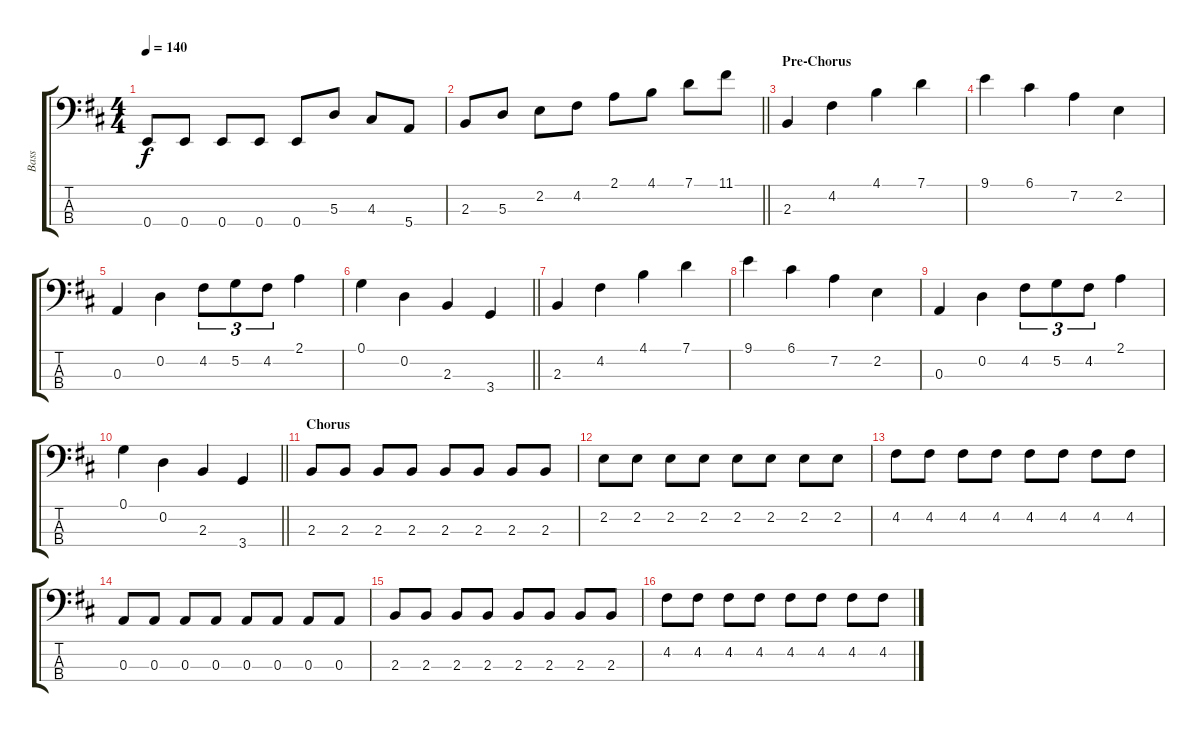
\track ("Bass" "Bass") {instrument electricbassfinger}
\staff {score tabs}
\tuning (G2 D2 A1 E1) {hide}
\ts (4 4)
\tempo 140
\clef f4
\ks d
0.4.8{dy f} 0.4.8 0.4.8 0.4.8 0.4.8 5.3.8 4.3.8 5.4.8 |
\barLineRight lightlight
2.3.8 5.3.8 2.2.8 4.2.8 2.1.8 4.1.8 7.1.8 11.1.8 |
\section ("" "Pre-Chorus")
2.3.4 4.2.4 4.1.4 7.1.4 |
9.1.4 6.1.4 7.2.4 2.2.4 |
0.3.4 0.2.4 4.2.8{tu (3 2)} 5.2.8{tu (3 2)} 4.2.8{tu (3 2)} 2.1.4 |
\barLineRight lightlight
0.1.4 0.2.4 2.3.4 3.4.4 |
2.3.4 4.2.4 4.1.4 7.1.4 |
9.1.4 6.1.4 7.2.4 2.2.4 |
0.3.4 0.2.4 4.2.8{tu (3 2)} 5.2.8{tu (3 2)} 4.2.8{tu (3 2)} 2.1.4 |
\barLineRight lightlight
0.1.4 0.2.4 2.3.4 3.4.4 |
\section ("" "Chorus")
2.3.8 2.3.8 2.3.8 2.3.8 2.3.8 2.3.8 2.3.8 2.3.8 |
2.2.8 2.2.8 2.2.8 2.2.8 2.2.8 2.2.8 2.2.8 2.2.8 |
4.2.8 4.2.8 4.2.8 4.2.8 4.2.8 4.2.8 4.2.8 4.2.8 |
0.3.8 0.3.8 0.3.8 0.3.8 0.3.8 0.3.8 0.3.8 0.3.8 |
2.3.8 2.3.8 2.3.8 2.3.8 2.3.8 2.3.8 2.3.8 2.3.8 |
4.2.8 4.2.8 4.2.8 4.2.8 4.2.8 4.2.8 4.2.8 4.2.8
